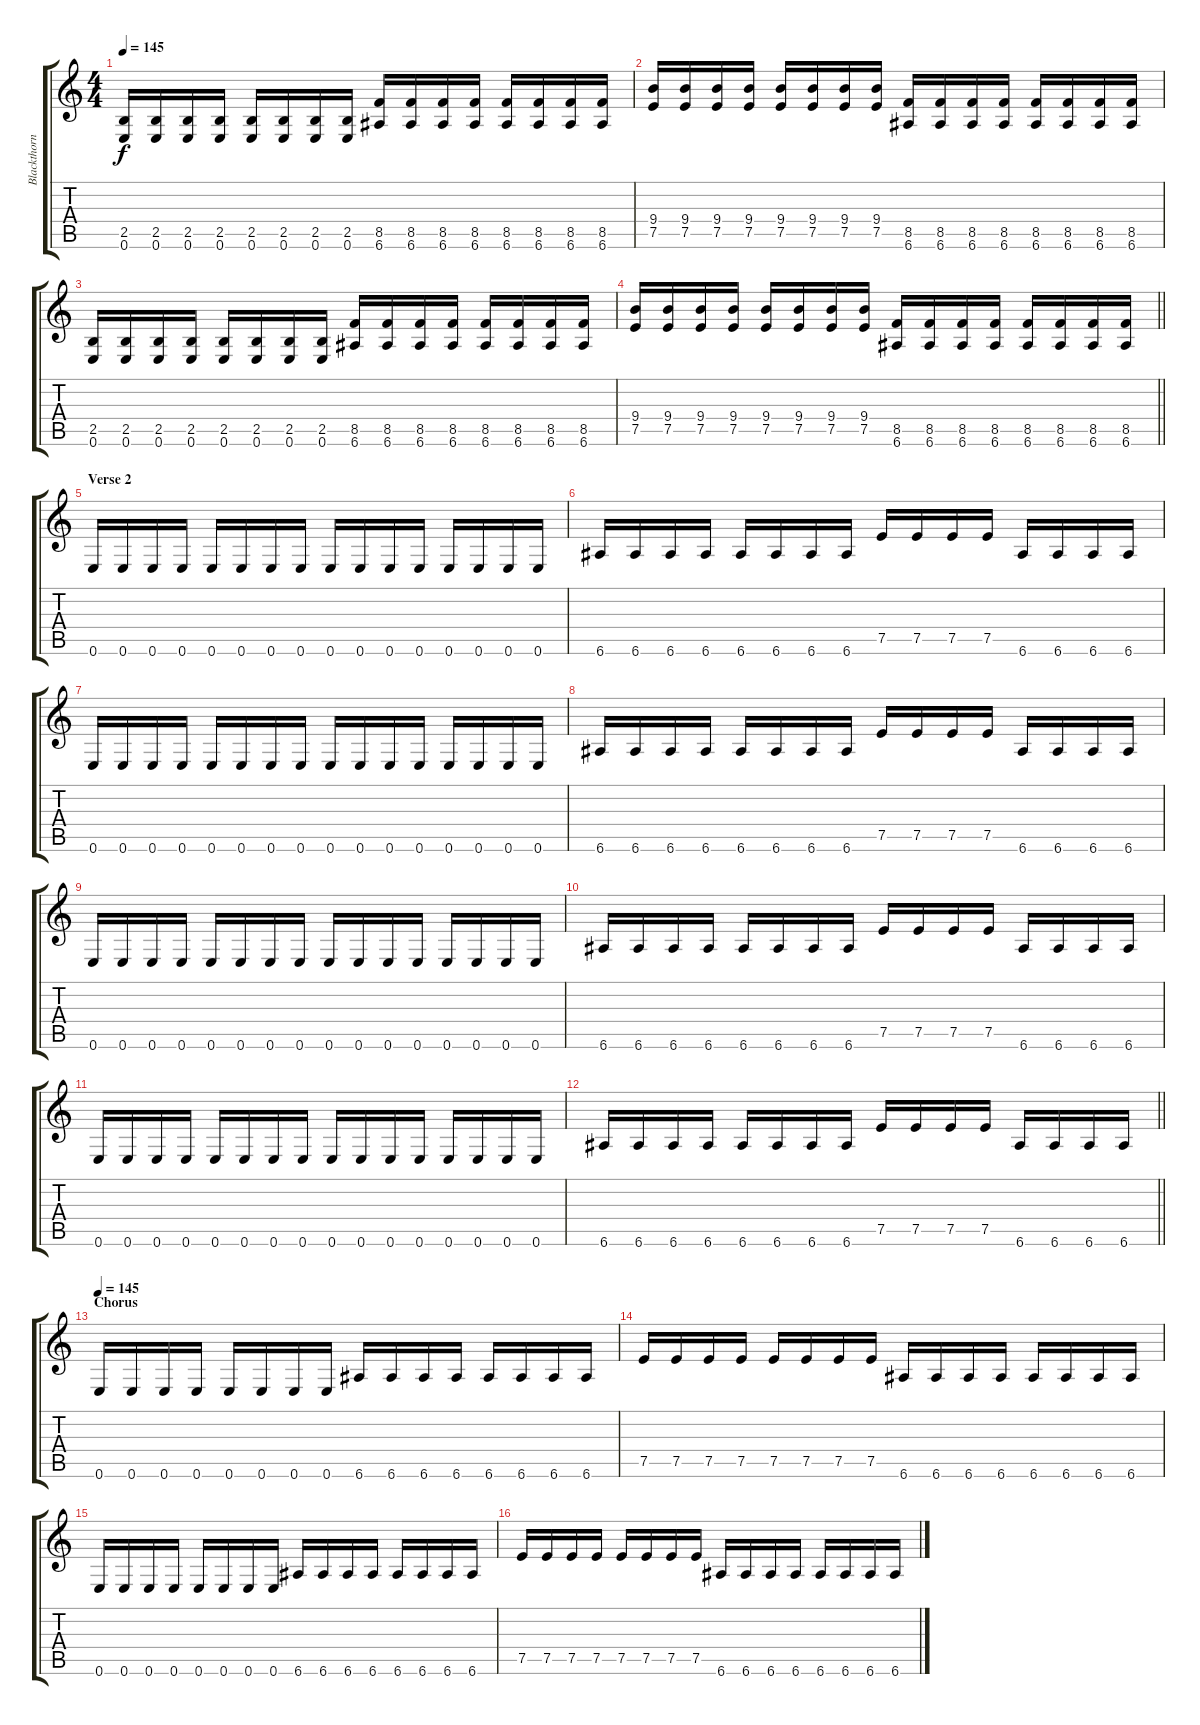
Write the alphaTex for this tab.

\track ("Blackthorn" "Blackthorn") {instrument distortionguitar}
\staff {score tabs}
\tuning (E4 B3 G3 D3 A2 E2) {hide}
\ts (4 4)
\tempo 145
\clef g2
\ks c
(2.5 0.6).16{dy f} (2.5 0.6).16 (2.5 0.6).16 (2.5 0.6).16 (2.5 0.6).16 (2.5 0.6).16 (2.5 0.6).16 (2.5 0.6).16 (8.5 6.6).16 (8.5 6.6).16 (8.5 6.6).16 (8.5 6.6).16 (8.5 6.6).16 (8.5 6.6).16 (8.5 6.6).16 (8.5 6.6).16 |
(9.4 7.5).16 (9.4 7.5).16 (9.4 7.5).16 (9.4 7.5).16 (9.4 7.5).16 (9.4 7.5).16 (9.4 7.5).16 (9.4 7.5).16 (8.5 6.6).16 (8.5 6.6).16 (8.5 6.6).16 (8.5 6.6).16 (8.5 6.6).16 (8.5 6.6).16 (8.5 6.6).16 (8.5 6.6).16 |
(2.5 0.6).16 (2.5 0.6).16 (2.5 0.6).16 (2.5 0.6).16 (2.5 0.6).16 (2.5 0.6).16 (2.5 0.6).16 (2.5 0.6).16 (8.5 6.6).16 (8.5 6.6).16 (8.5 6.6).16 (8.5 6.6).16 (8.5 6.6).16 (8.5 6.6).16 (8.5 6.6).16 (8.5 6.6).16 |
\barLineRight lightlight
(9.4 7.5).16 (9.4 7.5).16 (9.4 7.5).16 (9.4 7.5).16 (9.4 7.5).16 (9.4 7.5).16 (9.4 7.5).16 (9.4 7.5).16 (8.5 6.6).16 (8.5 6.6).16 (8.5 6.6).16 (8.5 6.6).16 (8.5 6.6).16 (8.5 6.6).16 (8.5 6.6).16 (8.5 6.6).16 |
\section ("" "Verse 2")
0.6.16 0.6.16 0.6.16 0.6.16 0.6.16 0.6.16 0.6.16 0.6.16 0.6.16 0.6.16 0.6.16 0.6.16 0.6.16 0.6.16 0.6.16 0.6.16 |
6.6.16 6.6.16 6.6.16 6.6.16 6.6.16 6.6.16 6.6.16 6.6.16 7.5.16 7.5.16 7.5.16 7.5.16 6.6.16 6.6.16 6.6.16 6.6.16 |
0.6.16 0.6.16 0.6.16 0.6.16 0.6.16 0.6.16 0.6.16 0.6.16 0.6.16 0.6.16 0.6.16 0.6.16 0.6.16 0.6.16 0.6.16 0.6.16 |
6.6.16 6.6.16 6.6.16 6.6.16 6.6.16 6.6.16 6.6.16 6.6.16 7.5.16 7.5.16 7.5.16 7.5.16 6.6.16 6.6.16 6.6.16 6.6.16 |
0.6.16 0.6.16 0.6.16 0.6.16 0.6.16 0.6.16 0.6.16 0.6.16 0.6.16 0.6.16 0.6.16 0.6.16 0.6.16 0.6.16 0.6.16 0.6.16 |
6.6.16 6.6.16 6.6.16 6.6.16 6.6.16 6.6.16 6.6.16 6.6.16 7.5.16 7.5.16 7.5.16 7.5.16 6.6.16 6.6.16 6.6.16 6.6.16 |
0.6.16 0.6.16 0.6.16 0.6.16 0.6.16 0.6.16 0.6.16 0.6.16 0.6.16 0.6.16 0.6.16 0.6.16 0.6.16 0.6.16 0.6.16 0.6.16 |
\barLineRight lightlight
6.6.16 6.6.16 6.6.16 6.6.16 6.6.16 6.6.16 6.6.16 6.6.16 7.5.16 7.5.16 7.5.16 7.5.16 6.6.16 6.6.16 6.6.16 6.6.16 |
\section ("" "Chorus")
\tempo 145
0.6.16 0.6.16 0.6.16 0.6.16 0.6.16 0.6.16 0.6.16 0.6.16 6.6.16 6.6.16 6.6.16 6.6.16 6.6.16 6.6.16 6.6.16 6.6.16 |
7.5.16 7.5.16 7.5.16 7.5.16 7.5.16 7.5.16 7.5.16 7.5.16 6.6.16 6.6.16 6.6.16 6.6.16 6.6.16 6.6.16 6.6.16 6.6.16 |
0.6.16 0.6.16 0.6.16 0.6.16 0.6.16 0.6.16 0.6.16 0.6.16 6.6.16 6.6.16 6.6.16 6.6.16 6.6.16 6.6.16 6.6.16 6.6.16 |
7.5.16 7.5.16 7.5.16 7.5.16 7.5.16 7.5.16 7.5.16 7.5.16 6.6.16 6.6.16 6.6.16 6.6.16 6.6.16 6.6.16 6.6.16 6.6.16
